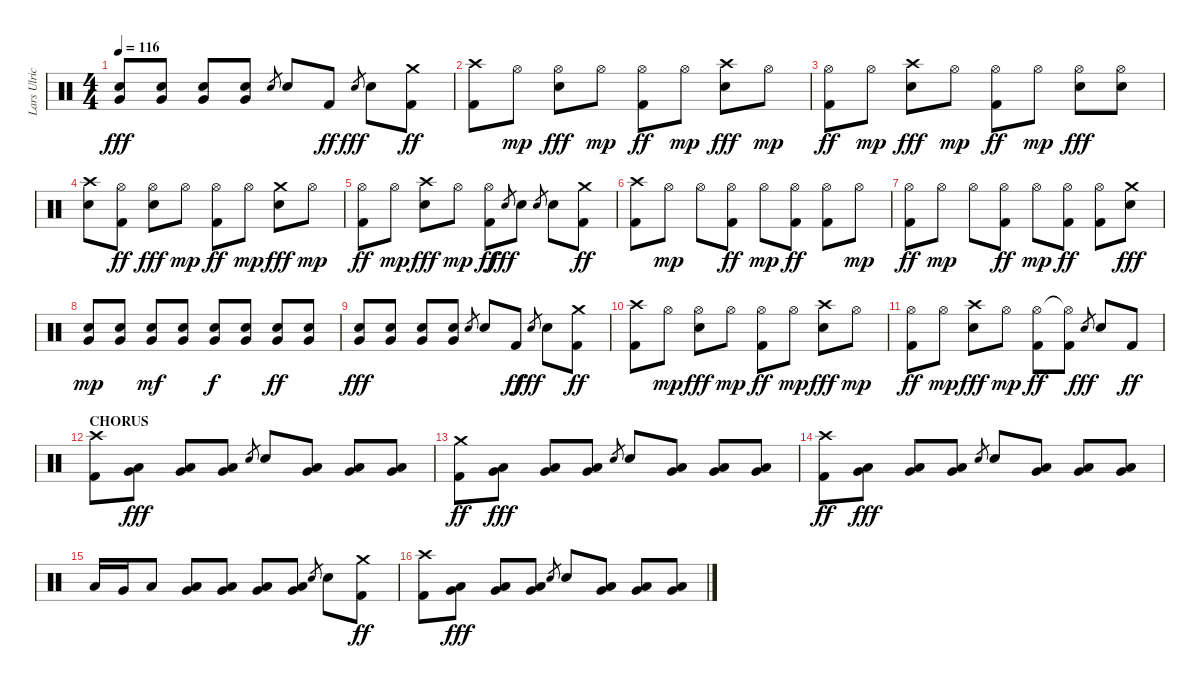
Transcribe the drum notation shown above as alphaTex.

\track ("Lars Ulrich (Drums)" "Lars Ulric") {instrument percussion}
\staff {score}
\articulation defaults
\ts (4 4)
\tempo 116
\clef neutral
\ks c
("Very Low Tom (hit)" "Electric Snare (hit)").8{dy fff} ("Very Low Tom (hit)" "Electric Snare (hit)").8 ("Very Low Tom (hit)" "Electric Snare (hit)").8 ("Very Low Tom (hit)" "Electric Snare (hit)").8 "Electric Snare (hit)".8{gr} "Electric Snare (hit)".8 "Kick (hit) 2".8{dy ff} "Electric Snare (hit)".8{gr dy fff} "Electric Snare (hit)".8 ("Crash medium (hit)" "Kick (hit) 2").8{dy ff} |
("Crash high (hit)" "Kick (hit) 2").8 "Hi-Hat (open)".8{dy mp} ("Hi-Hat (open)" "Electric Snare (hit)").8{dy fff} "Hi-Hat (open)".8{dy mp} ("Hi-Hat (open)" "Kick (hit) 2").8{dy ff} "Hi-Hat (open)".8{dy mp} ("Crash high (hit)" "Electric Snare (hit)").8{dy fff} "Hi-Hat (open)".8{dy mp} |
("Hi-Hat (open)" "Kick (hit) 2").8{dy ff} "Hi-Hat (open)".8{dy mp} ("Crash high (hit)" "Electric Snare (hit)").8{dy fff} "Hi-Hat (open)".8{dy mp} ("Hi-Hat (open)" "Kick (hit) 2").8{dy ff} "Hi-Hat (open)".8{dy mp} ("Hi-Hat (open)" "Electric Snare (hit)").8{dy fff} ("Hi-Hat (open)" "Electric Snare (hit)").8 |
("Crash high (hit)" "Electric Snare (hit)").8 ("Hi-Hat (open)" "Kick (hit) 2").8{dy ff} ("Hi-Hat (open)" "Electric Snare (hit)").8{dy fff} "Hi-Hat (open)".8{dy mp} ("Hi-Hat (open)" "Kick (hit) 2").8{dy ff} "Hi-Hat (open)".8{dy mp} ("Crash medium (hit)" "Electric Snare (hit)").8{dy fff} "Hi-Hat (open)".8{dy mp} |
("Hi-Hat (open)" "Kick (hit) 2").8{dy ff} "Hi-Hat (open)".8{dy mp} ("Crash high (hit)" "Electric Snare (hit)").8{dy fff} "Hi-Hat (open)".8{dy mp} ("Hi-Hat (open)" "Kick (hit) 2").8{dy ff} "Electric Snare (hit)".8{gr dy fff} "Electric Snare (hit)".8 "Electric Snare (hit)".8{gr} "Electric Snare (hit)".8 ("Crash medium (hit)" "Kick (hit) 2").8{dy ff} |
("Crash high (hit)" "Kick (hit) 2").8 "Hi-Hat (open)".8{dy mp} "Hi-Hat (open)".8 ("Hi-Hat (open)" "Kick (hit) 2").8{dy ff} "Hi-Hat (open)".8{dy mp} ("Hi-Hat (open)" "Kick (hit) 2").8{dy ff} ("Hi-Hat (open)" "Kick (hit) 2").8 "Hi-Hat (open)".8{dy mp} |
("Hi-Hat (open)" "Kick (hit) 2").8{dy ff} "Hi-Hat (open)".8{dy mp} "Hi-Hat (open)".8 ("Hi-Hat (open)" "Kick (hit) 2").8{dy ff} "Hi-Hat (open)".8{dy mp} ("Hi-Hat (open)" "Kick (hit) 2").8{dy ff} ("Hi-Hat (open)" "Kick (hit) 2").8 ("Crash medium (hit)" "Electric Snare (hit)").8{dy fff} |
("Very Low Tom (hit)" "Electric Snare (hit)").8{dy mp} ("Very Low Tom (hit)" "Electric Snare (hit)").8 ("Very Low Tom (hit)" "Electric Snare (hit)").8{dy mf} ("Very Low Tom (hit)" "Electric Snare (hit)").8 ("Very Low Tom (hit)" "Electric Snare (hit)").8{dy f} ("Very Low Tom (hit)" "Electric Snare (hit)").8 ("Very Low Tom (hit)" "Electric Snare (hit)").8{dy ff} ("Very Low Tom (hit)" "Electric Snare (hit)").8 |
("Very Low Tom (hit)" "Electric Snare (hit)").8{dy fff} ("Very Low Tom (hit)" "Electric Snare (hit)").8 ("Very Low Tom (hit)" "Electric Snare (hit)").8 ("Very Low Tom (hit)" "Electric Snare (hit)").8 "Electric Snare (hit)".8{gr} "Electric Snare (hit)".8 "Kick (hit) 2".8{dy ff} "Electric Snare (hit)".8{gr dy fff} "Electric Snare (hit)".8 ("Crash medium (hit)" "Kick (hit) 2").8{dy ff} |
("Crash high (hit)" "Kick (hit) 2").8 "Hi-Hat (open)".8{dy mp} ("Hi-Hat (open)" "Electric Snare (hit)").8{dy fff} "Hi-Hat (open)".8{dy mp} ("Hi-Hat (open)" "Kick (hit) 2").8{dy ff} "Hi-Hat (open)".8{dy mp} ("Crash high (hit)" "Electric Snare (hit)").8{dy fff} "Hi-Hat (open)".8{dy mp} |
("Hi-Hat (open)" "Kick (hit) 2").8{dy ff} "Hi-Hat (open)".8{dy mp} ("Crash high (hit)" "Electric Snare (hit)").8{dy fff} "Hi-Hat (open)".8{dy mp} ("Hi-Hat (open)" "Kick (hit) 2").8{dy ff} ("Hi-Hat (open)"{t} "Kick (hit) 2").8 "Electric Snare (hit)".8{gr dy fff} "Electric Snare (hit)".8 "Kick (hit) 2".8{dy ff} |
\section ("" "CHORUS")
("Crash high (hit)" "Kick (hit) 2").8 ("Low Tom (hit)" "Very Low Tom (hit)").8{dy fff} ("Low Tom (hit)" "Very Low Tom (hit)").8 ("Low Tom (hit)" "Very Low Tom (hit)").8 "Electric Snare (hit)".8{gr} "Electric Snare (hit)".8 ("Low Tom (hit)" "Very Low Tom (hit)").8 ("Low Tom (hit)" "Very Low Tom (hit)").8 ("Very Low Tom (hit)" "Low Floor Tom (hit)").8 |
("Crash medium (hit)" "Kick (hit) 2").8{dy ff} ("Low Tom (hit)" "Very Low Tom (hit)").8{dy fff} ("Low Tom (hit)" "Very Low Tom (hit)").8 ("Low Tom (hit)" "Very Low Tom (hit)").8 "Electric Snare (hit)".8{gr} "Electric Snare (hit)".8 ("Low Tom (hit)" "Very Low Tom (hit)").8 ("Low Tom (hit)" "Very Low Tom (hit)").8 ("Very Low Tom (hit)" "Low Floor Tom (hit)").8 |
("Crash high (hit)" "Kick (hit) 2").8{dy ff} ("Low Tom (hit)" "Very Low Tom (hit)").8{dy fff} ("Low Tom (hit)" "Very Low Tom (hit)").8 ("Low Tom (hit)" "Very Low Tom (hit)").8 "Electric Snare (hit)".8{gr} "Electric Snare (hit)".8 ("Low Tom (hit)" "Very Low Tom (hit)").8 ("Low Tom (hit)" "Very Low Tom (hit)").8 ("Very Low Tom (hit)" "Low Floor Tom (hit)").8 |
"Low Tom (hit)".16 "Very Low Tom (hit)".16 "Low Floor Tom (hit)".8 ("Very Low Tom (hit)" "Low Floor Tom (hit)").8 ("Very Low Tom (hit)" "Low Floor Tom (hit)").8 ("Very Low Tom (hit)" "Low Floor Tom (hit)").8 ("Very Low Tom (hit)" "Low Floor Tom (hit)").8 "Electric Snare (hit)".8{gr} "Electric Snare (hit)".8 ("Crash medium (hit)" "Kick (hit) 2").8{dy ff} |
("Crash high (hit)" "Kick (hit) 2").8 ("Low Tom (hit)" "Very Low Tom (hit)").8{dy fff} ("Low Tom (hit)" "Very Low Tom (hit)").8 ("Low Tom (hit)" "Very Low Tom (hit)").8 "Electric Snare (hit)".8{gr} "Electric Snare (hit)".8 ("Low Tom (hit)" "Very Low Tom (hit)").8 ("Low Tom (hit)" "Very Low Tom (hit)").8 ("Very Low Tom (hit)" "Low Floor Tom (hit)").8
